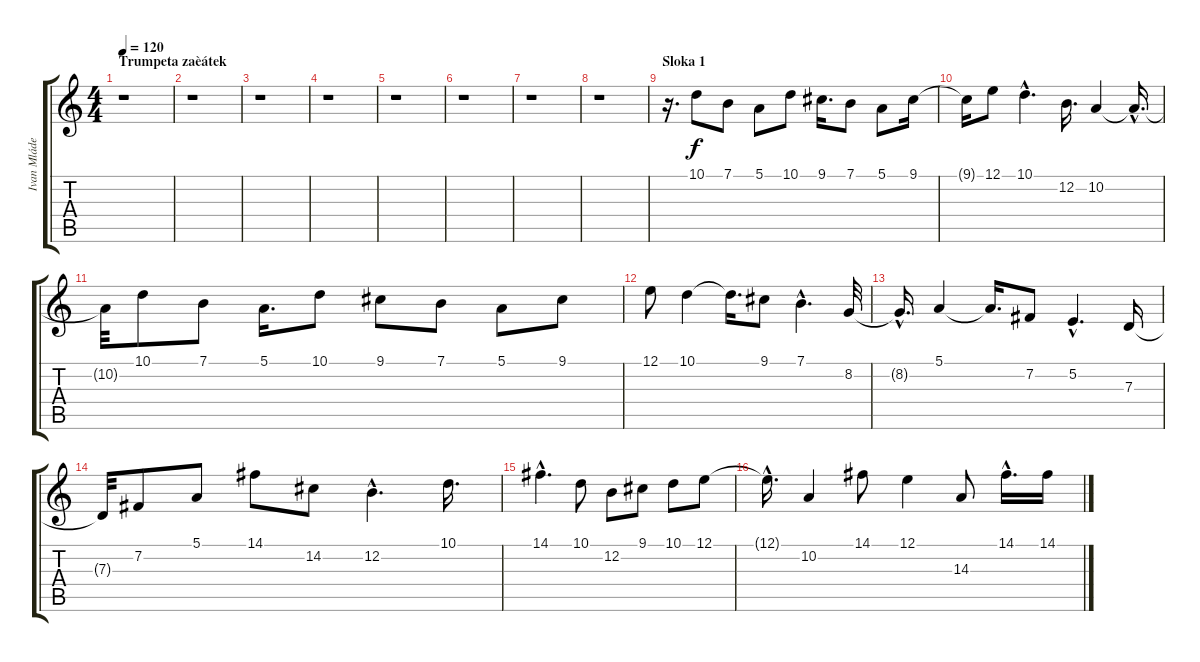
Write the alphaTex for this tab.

\track ("Ivan Mládek zpìv" "Ivan Mláde") {instrument lead2sawtooth}
\staff {score tabs}
\tuning (E4 B3 G3 D3 A2 E2) {hide}
\ts (4 4)
\section ("" "Trumpeta zaèátek")
\tempo 120
\clef g2
\ks c
r.1{dy f instrument lead2sawtooth} |
r.1 |
r.1 |
r.1 |
r.1 |
r.1 |
r.1 |
r.1 |
\section ("" "Sloka 1")
r.16{d} 10.1.8 7.1.8 5.1.8 10.1.8 9.1.16{d} 7.1.8 5.1.8 9.1.16 |
9.1{t}.16 12.1.8 10.1{hac}.4{d} 12.2.16{d} 10.2.4 10.2{hac t}.16{d} |
10.2{t}.32 10.1.8 7.1.8 5.1.16{d} 10.1.8 9.1.8 7.1.8 5.1.8 9.1.8 |
12.1.8 10.1.4 10.1{t}.16{d} 9.1.8 7.1{hac}.4{d} 8.2.32 |
8.2{hac t}.16{d} 5.1.4 5.1{t}.16{d} 7.2.8 5.2{hac}.4{d} 7.3.16 |
7.3{t}.32 7.2.8 5.1.8 14.1.8 14.2.8 12.2{hac}.4{d} 10.1.16{d} |
14.1{hac}.4{d} 10.1.8 12.2.8 9.1.8 10.1.8 12.1.8 |
12.1{hac t}.16{d} 10.2.4 14.1.8 12.1.4 14.3.8 14.1{hac}.16{d} 14.1.16
